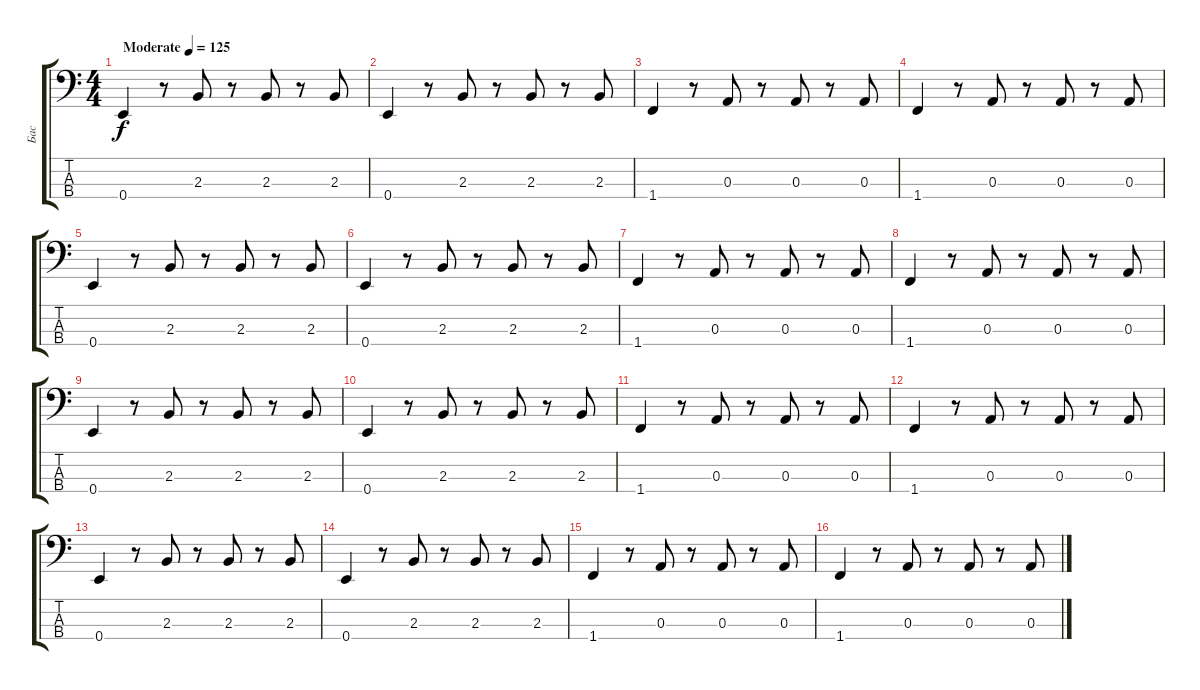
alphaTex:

\track ("Бас" "Бас") {instrument synthbass2}
\staff {score tabs}
\tuning (G2 D2 A1 E1) {hide}
\ts (4 4)
\tempo (125 "Moderate")
\clef f4
\ks c
0.4.4{dy f instrument synthbass2} r.8 2.3.8 r.8 2.3.8 r.8 2.3.8 |
0.4.4 r.8 2.3.8 r.8 2.3.8 r.8 2.3.8 |
1.4.4 r.8 0.3.8 r.8 0.3.8 r.8 0.3.8 |
1.4.4 r.8 0.3.8 r.8 0.3.8 r.8 0.3.8 |
0.4.4 r.8 2.3.8 r.8 2.3.8 r.8 2.3.8 |
0.4.4 r.8 2.3.8 r.8 2.3.8 r.8 2.3.8 |
1.4.4 r.8 0.3.8 r.8 0.3.8 r.8 0.3.8 |
1.4.4 r.8 0.3.8 r.8 0.3.8 r.8 0.3.8 |
0.4.4 r.8 2.3.8 r.8 2.3.8 r.8 2.3.8 |
0.4.4 r.8 2.3.8 r.8 2.3.8 r.8 2.3.8 |
1.4.4 r.8 0.3.8 r.8 0.3.8 r.8 0.3.8 |
1.4.4 r.8 0.3.8 r.8 0.3.8 r.8 0.3.8 |
0.4.4 r.8 2.3.8 r.8 2.3.8 r.8 2.3.8 |
0.4.4 r.8 2.3.8 r.8 2.3.8 r.8 2.3.8 |
1.4.4 r.8 0.3.8 r.8 0.3.8 r.8 0.3.8 |
1.4.4 r.8 0.3.8 r.8 0.3.8 r.8 0.3.8
